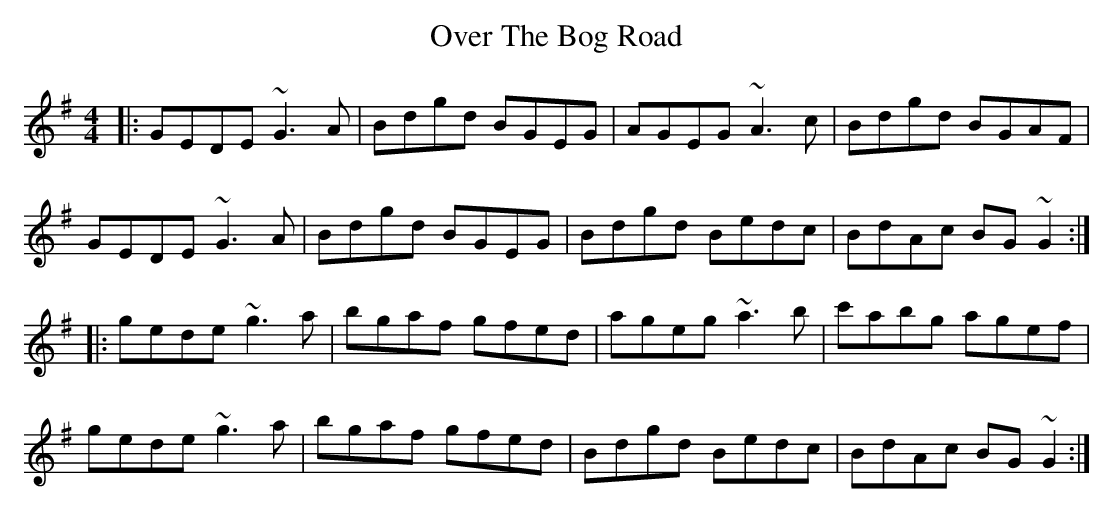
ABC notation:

X:1
T: Over The Bog Road
M: 4/4
L: 1/8
K: Gmaj
|:GEDE ~G3A|Bdgd BGEG|AGEG ~A3c|Bdgd BGAF|
GEDE ~G3A|Bdgd BGEG|Bdgd Bedc|BdAc BG~G2:|
|:gede ~g3a|bgaf gfed|ageg ~a3b|c'abg agef|
gede ~g3a|bgaf gfed|Bdgd Bedc|BdAc BG~G2:|
